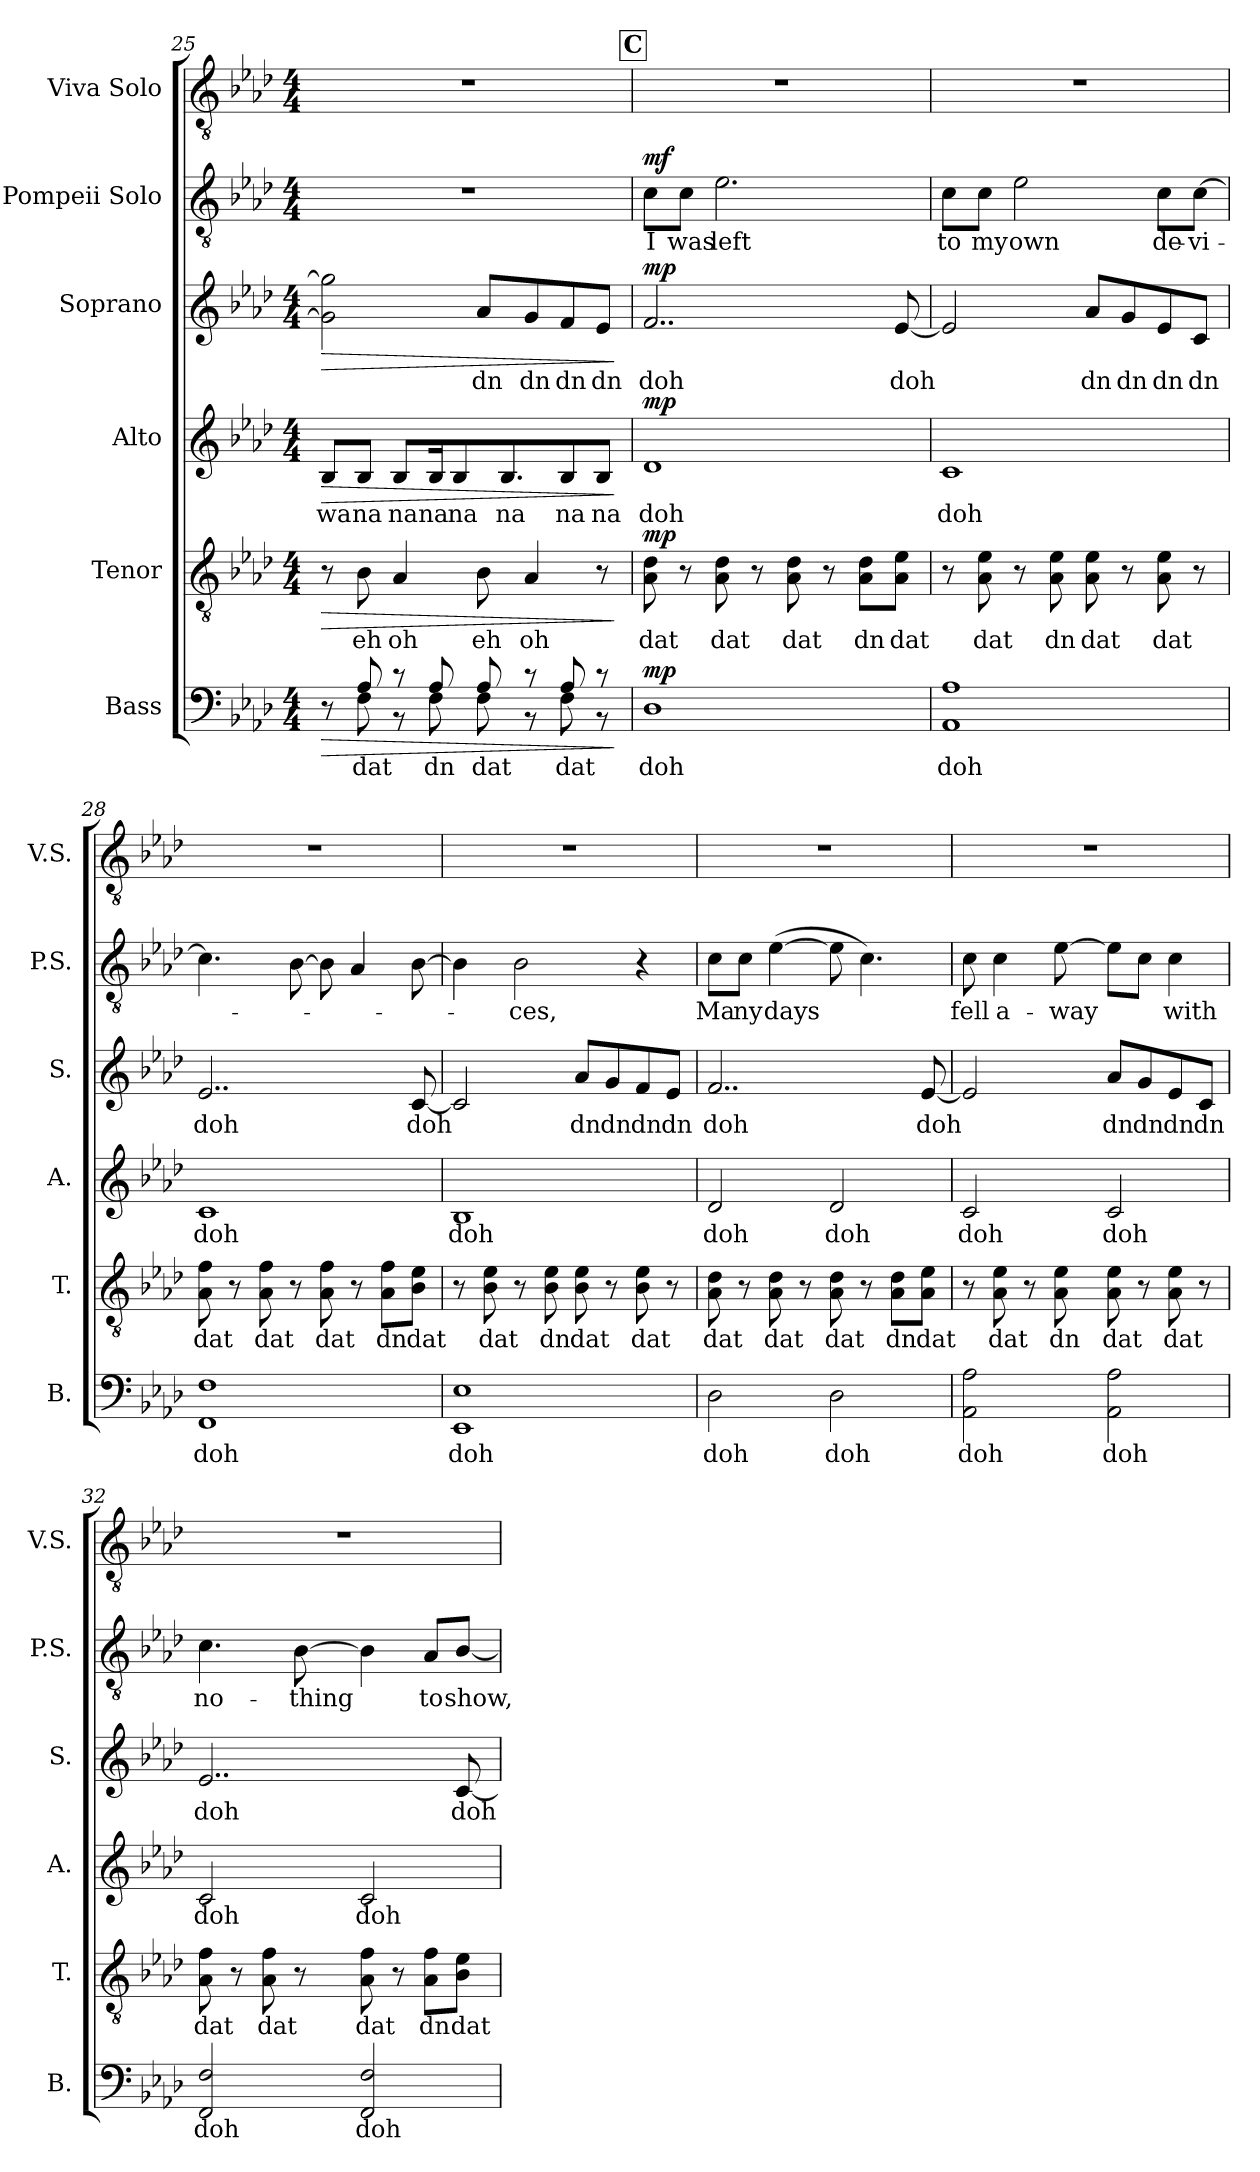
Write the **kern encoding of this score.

**kern	**text	**dynam	**kern	**text	**dynam	**kern	**text	**dynam	**kern	**text	**dynam	**kern	**text	**dynam	**kern
*part6	*part6	*part6	*part5	*part5	*part5	*part4	*part4	*part4	*part3	*part3	*part3	*part2	*part2	*part2	*part1
*staff6	*staff6	*staff6	*staff5	*staff5	*staff5	*staff4	*staff4	*staff4	*staff3	*staff3	*staff3	*staff2	*staff2	*staff2	*staff1
*I"Bass	*	*	*I"Tenor	*	*	*I"Alto	*	*	*I"Soprano	*	*	*I"Pompeii Solo	*	*	*I"Viva Solo
*I'B.	*	*	*I'T.	*	*	*I'A.	*	*	*I'S.	*	*	*I'P.S.	*	*	*I'V.S.
!!LO:PB:g=z
*clefF4	*	*	*clefGv2	*	*	*clefG2	*	*	*clefG2	*	*	*clefGv2	*	*	*clefGv2
*k[b-e-a-d-]	*	*	*k[b-e-a-d-]	*	*	*k[b-e-a-d-]	*	*	*k[b-e-a-d-]	*	*	*k[b-e-a-d-]	*	*	*k[b-e-a-d-]
*M4/4	*	*	*M4/4	*	*	*M4/4	*	*	*M4/4	*	*	*M4/4	*	*	*M4/4
=25	=25	=25	=25	=25	=25	=25	=25	=25	=25	=25	=25	=25	=25	=25	=25
!	!	!LO:HP:b	!	!	!LO:HP:b	!	!LO:LY:b	!LO:HP:b	!	!	!LO:HP:b	!	!	!	!
*^	*	*	*	*	*	*	*	*	*	*	*	*	*	*	*
8r	8ryy	.	>	8r	.	>	8B-/L	wa	>	2g\] 2gg\]	.	>	1r	.	.	1r
!	!	!LO:LY:b	!	!	!LO:LY:b	!	!	!LO:LY:b	!	!	!	!	!	!	!	!
8A-/	8F\	dat	.	8B-\	eh	.	8B-/J	na	.	.	.	.	.	.	.	.
!	!	!	!	!	!LO:LY:b	!	!	!LO:LY:b	!	!	!	!	!	!	!	!
8r	8r	.	.	4A-/	oh	.	8B-/L	na	.	.	.	.	.	.	.	.
!	!	!LO:LY:b	!	!	!	!	!	!LO:LY:b	!	!	!	!	!	!	!	!
8A-/	8F\	dn	.	.	.	.	16B-/K	na	.	.	.	.	.	.	.	.
!	!	!	!	!	!	!	!	!LO:LY:b	!	!	!	!	!	!	!	!
.	.	.	.	.	.	.	8B-/	na	.	.	.	.	.	.	.	.
!	!	!LO:LY:b	!	!	!LO:LY:b	!	!	!	!	!	!LO:LY:b	!	!	!	!	!
8A-/	8F\	dat	.	8B-\	eh	.	.	.	.	8a-/L	dn	.	.	.	.	.
!	!	!	!	!	!	!	!	!LO:LY:b	!	!	!	!	!	!	!	!
.	.	.	.	.	.	.	8.B-/	na	.	.	.	.	.	.	.	.
!	!	!	!	!	!LO:LY:b	!	!	!	!	!	!LO:LY:b	!	!	!	!	!
8r	8r	.	.	4A-/	oh	.	.	.	.	8g/	dn	.	.	.	.	.
!	!	!LO:LY:b	!	!	!	!	!	!LO:LY:b	!	!	!LO:LY:b	!	!	!	!	!
8A-/	8F\	dat	.	.	.	.	8B-/	na	.	8f/	dn	.	.	.	.	.
!	!	!	!	!	!	!	!	!LO:LY:b	!	!	!LO:LY:b	!	!	!	!	!
8r	8r	.	.	8r	.	.	8B-/J	na	.	8e-/J	dn	.	.	.	.	.
*v	*v	*	*	*	*	*	*	*	*	*	*	*	*	*	*	*
.	.	]	.	.	]	.	.	]	.	.	]	.	.	.	.
!!LO:REH:place=s1:a:B:fs=14:t=C
=26	=26	=26	=26	=26	=26	=26	=26	=26	=26	=26	=26	=26	=26	=26	=26
!	!LO:LY:b	!LO:DY:b	!	!LO:LY:b	!LO:DY:b	!	!LO:LY:b	!LO:DY:b	!	!LO:LY:b	!LO:DY:b	!	!LO:LY:b	!LO:DY:a	!
1D-	doh	mp	8A-\ 8d-\	dat	mp	1d-	doh	mp	2..f/	doh	mp	8c\L	I	mf	1r
!	!	!	!	!	!	!	!	!	!	!	!	!	!LO:LY:b	!	!
.	.	.	8r	.	.	.	.	.	.	.	.	8c\J	was	.	.
!	!	!	!	!LO:LY:b	!	!	!	!	!	!	!	!	!LO:LY:b	!	!
.	.	.	8A-\ 8d-\	dat	.	.	.	.	.	.	.	2.e-\	left	.	.
.	.	.	8r	.	.	.	.	.	.	.	.	.	.	.	.
!	!	!	!	!LO:LY:b	!	!	!	!	!	!	!	!	!	!	!
.	.	.	8A-\ 8d-\	dat	.	.	.	.	.	.	.	.	.	.	.
.	.	.	8r	.	.	.	.	.	.	.	.	.	.	.	.
!	!	!	!	!LO:LY:b	!	!	!	!	!	!	!	!	!	!	!
.	.	.	8A-\ 8d-\L	dn	.	.	.	.	.	.	.	.	.	.	.
!	!	!	!	!LO:LY:b	!	!	!	!	!	!LO:LY:b	!	!	!	!	!
.	.	.	8A-\ 8e-\J	dat	.	.	.	.	[8e-/	doh	.	.	.	.	.
=27	=27	=27	=27	=27	=27	=27	=27	=27	=27	=27	=27	=27	=27	=27	=27
!	!LO:LY:b	!	!	!	!	!	!LO:LY:b	!	!	!	!	!	!LO:LY:b	!	!
1AA- 1A-	doh	.	8r	.	.	1c	doh	.	2e-/]	.	.	8c\L	to	.	1r
!	!	!	!	!LO:LY:b	!	!	!	!	!	!	!	!	!LO:LY:b	!	!
.	.	.	8A-\ 8e-\	dat	.	.	.	.	.	.	.	8c\J	my	.	.
!	!	!	!	!	!	!	!	!	!	!	!	!	!LO:LY:b	!	!
.	.	.	8r	.	.	.	.	.	.	.	.	2e-\	own	.	.
!	!	!	!	!LO:LY:b	!	!	!	!	!	!	!	!	!	!	!
.	.	.	8A-\ 8e-\	dn	.	.	.	.	.	.	.	.	.	.	.
!	!	!	!	!LO:LY:b	!	!	!	!	!	!LO:LY:b	!	!	!	!	!
.	.	.	8A-\ 8e-\	dat	.	.	.	.	8a-/L	dn	.	.	.	.	.
!	!	!	!	!	!	!	!	!	!	!LO:LY:b	!	!	!	!	!
.	.	.	8r	.	.	.	.	.	8g/	dn	.	.	.	.	.
!	!	!	!	!LO:LY:b	!	!	!	!	!	!LO:LY:b	!	!	!LO:LY:b	!	!
.	.	.	8A-\ 8e-\	dat	.	.	.	.	8e-/	dn	.	8c\L	de-	.	.
!	!	!	!	!	!	!	!	!	!	!LO:LY:b	!	!	!LO:LY:b	!	!
.	.	.	8r	.	.	.	.	.	8c/J	dn	.	[8c\J	-vi-	.	.
=28	=28	=28	=28	=28	=28	=28	=28	=28	=28	=28	=28	=28	=28	=28	=28
!	!LO:LY:b	!	!	!LO:LY:b	!	!	!LO:LY:b	!	!	!LO:LY:b	!	!	!	!	!
1FF 1F	doh	.	8A-\ 8f\	dat	.	1c	doh	.	2..e-/	doh	.	4.c\]	.	.	1r
.	.	.	8r	.	.	.	.	.	.	.	.	.	.	.	.
!	!	!	!	!LO:LY:b	!	!	!	!	!	!	!	!	!	!	!
.	.	.	8A-\ 8f\	dat	.	.	.	.	.	.	.	.	.	.	.
.	.	.	8r	.	.	.	.	.	.	.	.	[8B-\	.	.	.
!	!	!	!	!LO:LY:b	!	!	!	!	!	!	!	!	!	!	!
.	.	.	8A-\ 8f\	dat	.	.	.	.	.	.	.	8B-\]	.	.	.
.	.	.	8r	.	.	.	.	.	.	.	.	4A-/	.	.	.
!	!	!	!	!LO:LY:b	!	!	!	!	!	!	!	!	!	!	!
.	.	.	8A-\ 8f\L	dn	.	.	.	.	.	.	.	.	.	.	.
!	!	!	!	!LO:LY:b	!	!	!	!	!	!LO:LY:b	!	!	!	!	!
.	.	.	8B-\ 8e-\J	dat	.	.	.	.	[8c/	doh	.	[8B-\	.	.	.
=29	=29	=29	=29	=29	=29	=29	=29	=29	=29	=29	=29	=29	=29	=29	=29
!	!LO:LY:b	!	!	!	!	!	!LO:LY:b	!	!	!	!	!	!	!	!
1EE- 1E-	doh	.	8r	.	.	1B-	doh	.	2c/]	.	.	4B-\]	.	.	1r
!	!	!	!	!LO:LY:b	!	!	!	!	!	!	!	!	!	!	!
.	.	.	8B-\ 8e-\	dat	.	.	.	.	.	.	.	.	.	.	.
!	!	!	!	!	!	!	!	!	!	!	!	!	!LO:LY:b	!	!
.	.	.	8r	.	.	.	.	.	.	.	.	2B-\	-ces,	.	.
!	!	!	!	!LO:LY:b	!	!	!	!	!	!	!	!	!	!	!
.	.	.	8B-\ 8e-\	dn	.	.	.	.	.	.	.	.	.	.	.
!	!	!	!	!LO:LY:b	!	!	!	!	!	!LO:LY:b	!	!	!	!	!
.	.	.	8B-\ 8e-\	dat	.	.	.	.	8a-/L	dn	.	.	.	.	.
!	!	!	!	!	!	!	!	!	!	!LO:LY:b	!	!	!	!	!
.	.	.	8r	.	.	.	.	.	8g/	dn	.	.	.	.	.
!	!	!	!	!LO:LY:b	!	!	!	!	!	!LO:LY:b	!	!	!	!	!
.	.	.	8B-\ 8e-\	dat	.	.	.	.	8f/	dn	.	4r	.	.	.
!	!	!	!	!	!	!	!	!	!	!LO:LY:b	!	!	!	!	!
.	.	.	8r	.	.	.	.	.	8e-/J	dn	.	.	.	.	.
!!LO:LB:g=z
=30	=30	=30	=30	=30	=30	=30	=30	=30	=30	=30	=30	=30	=30	=30	=30
!	!LO:LY:b	!	!	!LO:LY:b	!	!	!LO:LY:b	!	!	!LO:LY:b	!	!	!LO:LY:b	!	!
2D-\	doh	.	8A-\ 8d-\	dat	.	2d-/	doh	.	2..f/	doh	.	8c\L	Ma	.	1r
!	!	!	!	!	!	!	!	!	!	!	!	!	!LO:LY:b	!	!
.	.	.	8r	.	.	.	.	.	.	.	.	8c\J	ny	.	.
!	!	!	!	!LO:LY:b	!	!	!	!	!	!	!	!	!LO:LY:b	!	!
.	.	.	8A-\ 8d-\	dat	.	.	.	.	.	.	.	(>[4e-\	days	.	.
.	.	.	8r	.	.	.	.	.	.	.	.	.	.	.	.
!	!LO:LY:b	!	!	!LO:LY:b	!	!	!LO:LY:b	!	!	!	!	!	!	!	!
2D-\	doh	.	8A-\ 8d-\	dat	.	2d-/	doh	.	.	.	.	8e-\]	.	.	.
.	.	.	8r	.	.	.	.	.	.	.	.	4.c\)	.	.	.
!	!	!	!	!LO:LY:b	!	!	!	!	!	!	!	!	!	!	!
.	.	.	8A-\ 8d-\L	dn	.	.	.	.	.	.	.	.	.	.	.
!	!	!	!	!LO:LY:b	!	!	!	!	!	!LO:LY:b	!	!	!	!	!
.	.	.	8A-\ 8e-\J	dat	.	.	.	.	[8e-/	doh	.	.	.	.	.
=31	=31	=31	=31	=31	=31	=31	=31	=31	=31	=31	=31	=31	=31	=31	=31
!	!LO:LY:b	!	!	!	!	!	!LO:LY:b	!	!	!	!	!	!LO:LY:b	!	!
2AA-\ 2A-\	doh	.	8r	.	.	2c/	doh	.	2e-/]	.	.	8c\	fell	.	1r
!	!	!	!	!LO:LY:b	!	!	!	!	!	!	!	!	!LO:LY:b	!	!
.	.	.	8A-\ 8e-\	dat	.	.	.	.	.	.	.	4c\	a-	.	.
.	.	.	8r	.	.	.	.	.	.	.	.	.	.	.	.
!	!	!	!	!LO:LY:b	!	!	!	!	!	!	!	!	!LO:LY:b	!	!
.	.	.	8A-\ 8e-\	dn	.	.	.	.	.	.	.	[8e-\	way	.	.
!	!LO:LY:b	!	!	!LO:LY:b	!	!	!LO:LY:b	!	!	!LO:LY:b	!	!	!	!	!
2AA-\ 2A-\	doh	.	8A-\ 8e-\	dat	.	2c/	doh	.	8a-/L	dn	.	8e-\L]	.	.	.
!	!	!	!	!	!	!	!	!	!	!LO:LY:b	!	!	!	!	!
.	.	.	8r	.	.	.	.	.	8g/	dn	.	8c\J	.	.	.
!	!	!	!	!LO:LY:b	!	!	!	!	!	!LO:LY:b	!	!	!LO:LY:b	!	!
.	.	.	8A-\ 8e-\	dat	.	.	.	.	8e-/	dn	.	4c\	with	.	.
!	!	!	!	!	!	!	!	!	!	!LO:LY:b	!	!	!	!	!
.	.	.	8r	.	.	.	.	.	8c/J	dn	.	.	.	.	.
=32	=32	=32	=32	=32	=32	=32	=32	=32	=32	=32	=32	=32	=32	=32	=32
!	!LO:LY:b	!	!	!LO:LY:b	!	!	!LO:LY:b	!	!	!LO:LY:b	!	!	!LO:LY:b	!	!
2FF/ 2F/	doh	.	8A-\ 8f\	dat	.	2c/	doh	.	2..e-/	doh	.	4.c\	no-	.	1r
.	.	.	8r	.	.	.	.	.	.	.	.	.	.	.	.
!	!	!	!	!LO:LY:b	!	!	!	!	!	!	!	!	!	!	!
.	.	.	8A-\ 8f\	dat	.	.	.	.	.	.	.	.	.	.	.
!	!	!	!	!	!	!	!	!	!	!	!	!	!LO:LY:b	!	!
.	.	.	8r	.	.	.	.	.	.	.	.	[8B-\	-thing	.	.
!	!LO:LY:b	!	!	!LO:LY:b	!	!	!LO:LY:b	!	!	!	!	!	!	!	!
2FF/ 2F/	doh	.	8A-\ 8f\	dat	.	2c/	doh	.	.	.	.	4B-\]	.	.	.
.	.	.	8r	.	.	.	.	.	.	.	.	.	.	.	.
!	!	!	!	!LO:LY:b	!	!	!	!	!	!	!	!	!LO:LY:b	!	!
.	.	.	8A-\ 8f\L	dn	.	.	.	.	.	.	.	8A-/L	to	.	.
!	!	!	!	!LO:LY:b	!	!	!	!	!	!LO:LY:b	!	!	!LO:LY:b	!	!
.	.	.	8B-\ 8e-\J	dat	.	.	.	.	[8c/	doh	.	[8B-/J	show,	.	.
=	=	=	=	=	=	=	=	=	=	=	=	=	=	=	=
*-	*-	*-	*-	*-	*-	*-	*-	*-	*-	*-	*-	*-	*-	*-	*-
